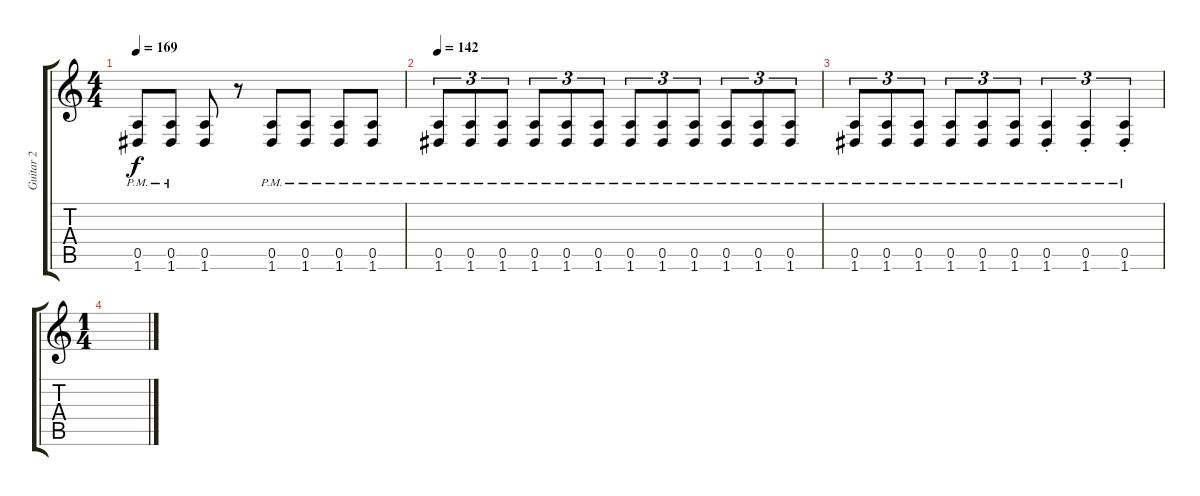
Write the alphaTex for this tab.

\track ("Guitar 2" "Guitar 2") {instrument distortionguitar}
\staff {score tabs}
\tuning (E4 B3 G3 D3 A2 D2) {hide}
\ts (4 4)
\tempo 169
\clef g2
\ks c
(0.5{pm} 1.6{pm}).8{dy f} (0.5{pm} 1.6{pm}).8 (0.5 1.6).8 r.8 (0.5{pm} 1.6{pm}).8 (0.5{pm} 1.6{pm}).8 (0.5{pm} 1.6{pm}).8 (0.5{pm} 1.6{pm}).8 |
\tempo 142
(0.5{pm} 1.6{pm}).8{tu (3 2)} (0.5{pm} 1.6{pm}).8{tu (3 2)} (0.5{pm} 1.6{pm}).8{tu (3 2)} (0.5{pm} 1.6{pm}).8{tu (3 2)} (0.5{pm} 1.6{pm}).8{tu (3 2)} (0.5{pm} 1.6{pm}).8{tu (3 2)} (0.5{pm} 1.6{pm}).8{tu (3 2)} (0.5{pm} 1.6{pm}).8{tu (3 2)} (0.5{pm} 1.6{pm}).8{tu (3 2)} (0.5{pm} 1.6{pm}).8{tu (3 2)} (0.5{pm} 1.6{pm}).8{tu (3 2)} (0.5{pm} 1.6{pm}).8{tu (3 2)} |
(0.5{pm} 1.6{pm}).8{tu (3 2)} (0.5{pm} 1.6{pm}).8{tu (3 2)} (0.5{pm} 1.6{pm}).8{tu (3 2)} (0.5{pm} 1.6{pm}).8{tu (3 2)} (0.5{pm} 1.6{pm}).8{tu (3 2)} (0.5{pm} 1.6{pm}).8{tu (3 2)} (0.5{pm st} 1.6{pm st}).4{tu (3 2)} (0.5{pm st} 1.6{pm st}).4{tu (3 2)} (0.5{pm st} 1.6{pm st}).4{tu (3 2)} |
\ts (1 4)
